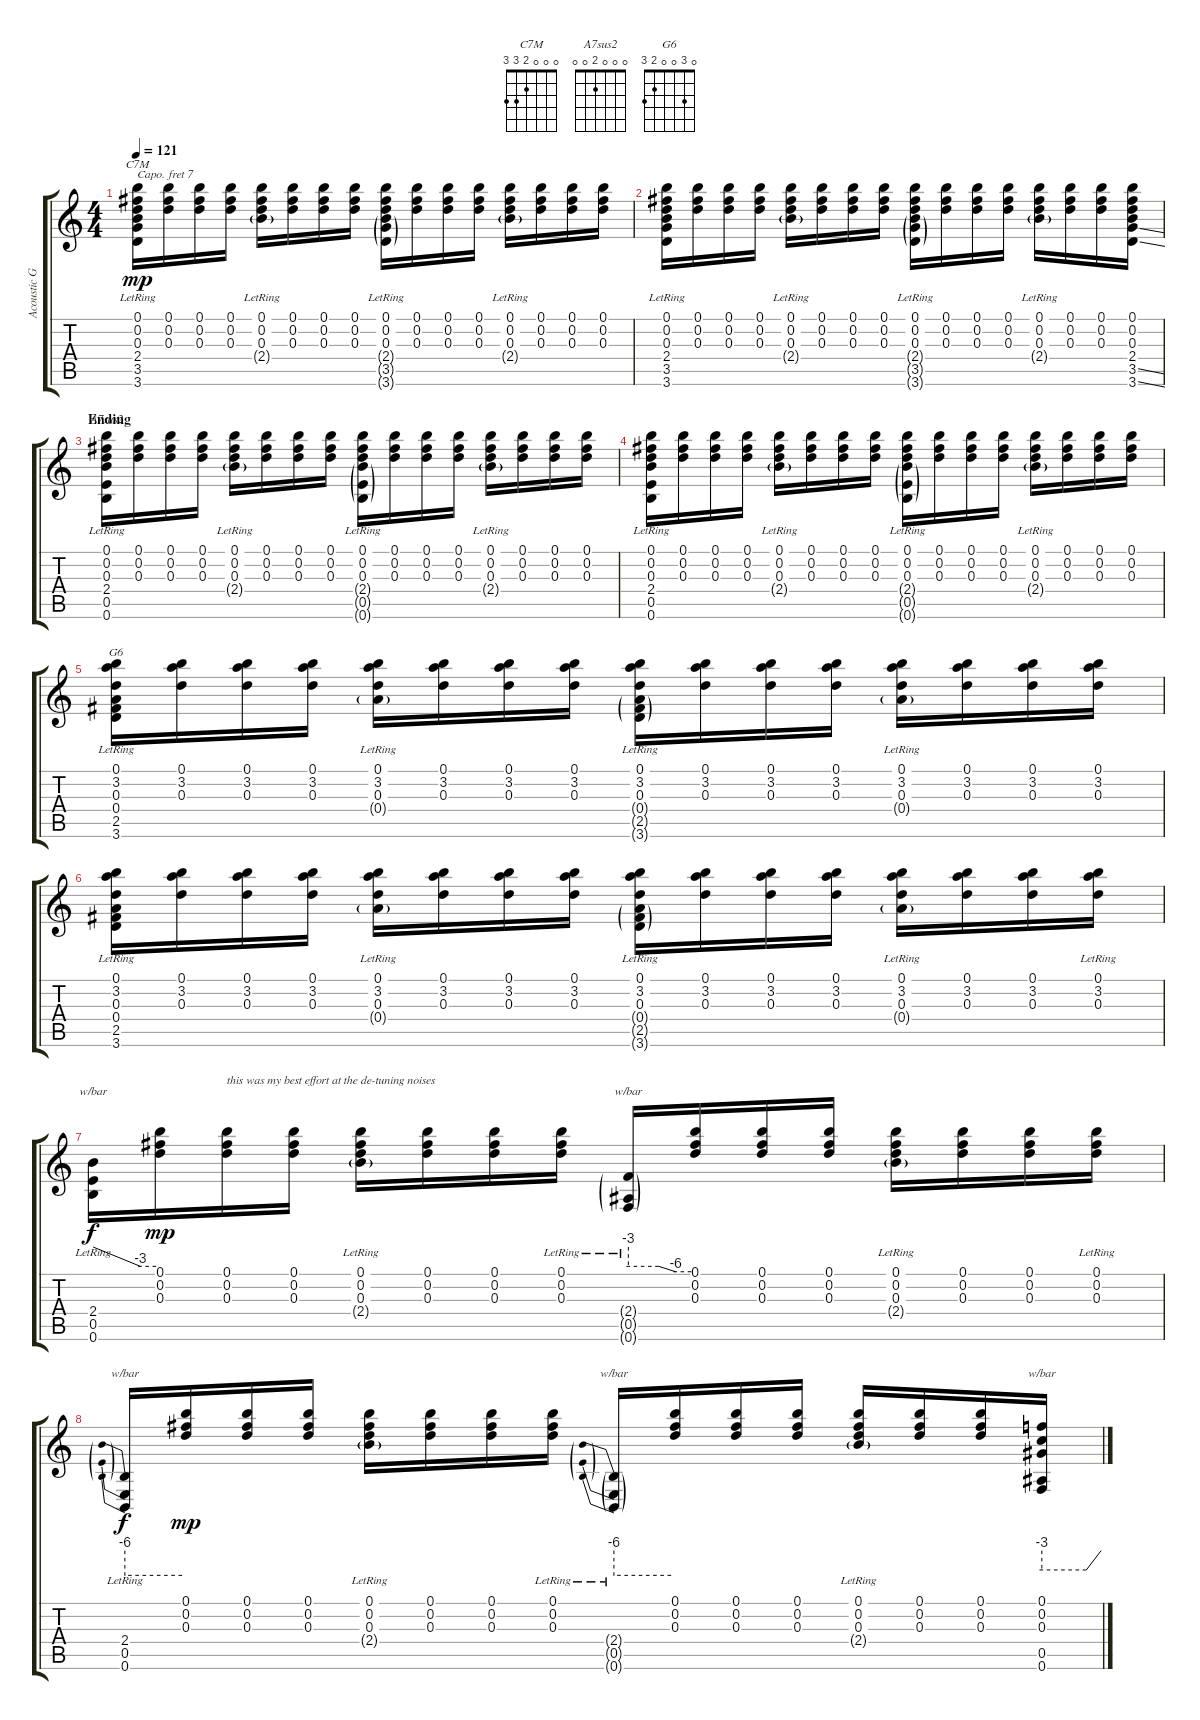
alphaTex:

\track ("Acoustic Guitar" "Acoustic G") {instrument acousticguitarsteel}
\staff {score tabs}
\capo 7
\tuning (E4 B3 G3 D3 A2 E2) {hide}
\chord ("C7M" 0 0 0 2 3 3)
\chord ("A7sus2" 0 0 0 2 0 0)
\chord ("G6" 0 3 0 0 2 3)
\ts (4 4)
\tempo 121
\clef g2
\ks c
(0.1 0.2 0.3 2.4{lr} 3.5{lr} 3.6{lr}).16{ch "C7M" dy mp} (0.1 0.2 0.3).16 (0.1 0.2 0.3).16 (0.1 0.2 0.3).16 (0.1 0.2 0.3 2.4{g lr}).16 (0.1 0.2 0.3).16 (0.1 0.2 0.3).16 (0.1 0.2 0.3).16 (0.1 0.2 0.3 2.4{g lr} 3.5{g lr} 3.6{g lr}).16 (0.1 0.2 0.3).16 (0.1 0.2 0.3).16 (0.1 0.2 0.3).16 (0.1 0.2 0.3 2.4{g lr}).16 (0.1 0.2 0.3).16 (0.1 0.2 0.3).16 (0.1 0.2 0.3).16 |
(0.1 0.2 0.3 2.4{lr} 3.5{lr} 3.6{lr}).16 (0.1 0.2 0.3).16 (0.1 0.2 0.3).16 (0.1 0.2 0.3).16 (0.1 0.2 0.3 2.4{g lr}).16 (0.1 0.2 0.3).16 (0.1 0.2 0.3).16 (0.1 0.2 0.3).16 (0.1 0.2 0.3 2.4{g lr} 3.5{g lr} 3.6{g lr}).16 (0.1 0.2 0.3).16 (0.1 0.2 0.3).16 (0.1 0.2 0.3).16 (0.1 0.2 0.3 2.4{g lr}).16 (0.1 0.2 0.3).16 (0.1 0.2 0.3).16 (0.1 0.2 0.3 2.4 3.5{ss} 3.6{ss}).16 |
\section ("" "Ending")
(0.1 0.2 0.3 2.4{lr} 0.5{lr} 0.6{lr}).16{ch "A7sus2"} (0.1 0.2 0.3).16 (0.1 0.2 0.3).16 (0.1 0.2 0.3).16 (0.1 0.2 0.3 2.4{g lr}).16 (0.1 0.2 0.3).16 (0.1 0.2 0.3).16 (0.1 0.2 0.3).16 (0.1 0.2 0.3 2.4{g lr} 0.5{g lr} 0.6{g}).16 (0.1 0.2 0.3).16 (0.1 0.2 0.3).16 (0.1 0.2 0.3).16 (0.1 0.2 0.3 2.4{g lr}).16 (0.1 0.2 0.3).16 (0.1 0.2 0.3).16 (0.1 0.2 0.3).16 |
(0.1 0.2 0.3 2.4{lr} 0.5{lr} 0.6{lr}).16 (0.1 0.2 0.3).16 (0.1 0.2 0.3).16 (0.1 0.2 0.3).16 (0.1 0.2 0.3 2.4{g lr}).16 (0.1 0.2 0.3).16 (0.1 0.2 0.3).16 (0.1 0.2 0.3).16 (0.1 0.2 0.3 2.4{g lr} 0.5{g lr} 0.6{g}).16 (0.1 0.2 0.3).16 (0.1 0.2 0.3).16 (0.1 0.2 0.3).16 (0.1 0.2 0.3 2.4{g lr}).16 (0.1 0.2 0.3).16 (0.1 0.2 0.3).16 (0.1 0.2 0.3).16 |
(0.1 3.2 0.3 0.4{lr} 2.5{lr} 3.6).16{ch "G6"} (0.1 3.2 0.3).16 (0.1 3.2 0.3).16 (0.1 3.2 0.3).16 (0.1 3.2 0.3 0.4{g lr}).16 (0.1 3.2 0.3).16 (0.1 3.2 0.3).16 (0.1 3.2 0.3).16 (0.1 3.2 0.3 0.4{g lr} 2.5{g lr} 3.6{g lr}).16 (0.1 3.2 0.3).16 (0.1 3.2 0.3).16 (0.1 3.2 0.3).16 (0.1 3.2 0.3 0.4{g lr}).16 (0.1 3.2 0.3).16 (0.1 3.2 0.3).16 (0.1 3.2 0.3).16 |
(0.1 3.2 0.3 0.4{lr} 2.5{lr} 3.6).16 (0.1 3.2 0.3).16 (0.1 3.2 0.3).16 (0.1 3.2 0.3).16 (0.1 3.2 0.3 0.4{g lr}).16 (0.1 3.2 0.3).16 (0.1 3.2 0.3).16 (0.1 3.2 0.3).16 (0.1 3.2 0.3 0.4{g lr} 2.5{g lr} 3.6{g lr}).16 (0.1 3.2 0.3).16 (0.1 3.2 0.3).16 (0.1 3.2 0.3).16 (0.1 3.2 0.3 0.4{g lr}).16 (0.1 3.2 0.3).16 (0.1 3.2 0.3).16 (0.1{lr} 3.2{lr} 0.3{lr}).16 |
(2.4{lr} 0.5{lr} 0.6).16{tbe (custom default 0 0 45 -12 60 -12) dy f} (0.1 0.2 0.3).16{dy mp} (0.1 0.2 0.3).16{txt "this was my best effort at the de-tuning noises"} (0.1 0.2 0.3).16 (0.1 0.2 0.3 2.4{g lr}).16 (0.1 0.2 0.3).16 (0.1 0.2 0.3).16 (0.1{lr} 0.2{lr} 0.3{lr}).16 (2.4{g lr} 0.5{g lr} 0.6{g lr}).16{tbe (custom default 0 -12 29 -12 45 -24 60 -24)} (0.1 0.2 0.3).16 (0.1 0.2 0.3).16 (0.1 0.2 0.3).16 (0.1 0.2 0.3 2.4{g lr}).16 (0.1 0.2 0.3).16 (0.1 0.2 0.3).16 (0.1{lr} 0.2{lr} 0.3{lr}).16 |
(2.4{lr} 0.5{lr} 0.6).16{tbe (predive default 0 -24 60 -24) dy f} (0.1 0.2 0.3).16{dy mp} (0.1 0.2 0.3).16 (0.1 0.2 0.3).16 (0.1 0.2 0.3 2.4{g lr}).16 (0.1 0.2 0.3).16 (0.1 0.2 0.3).16 (0.1{lr} 0.2{lr} 0.3{lr}).16 (2.4{g lr} 0.5{g lr} 0.6{g lr}).16{tbe (predive default 0 -24 60 -24)} (0.1 0.2 0.3).16 (0.1 0.2 0.3).16 (0.1 0.2 0.3).16 (0.1 0.2 0.3 2.4{g lr}).16 (0.1 0.2 0.3).16 (0.1 0.2 0.3).16 (0.1 0.2 0.3 0.5{ss} 0.6{ss}).16{tbe (custom default 0 -12 45 -12 60 0)}
